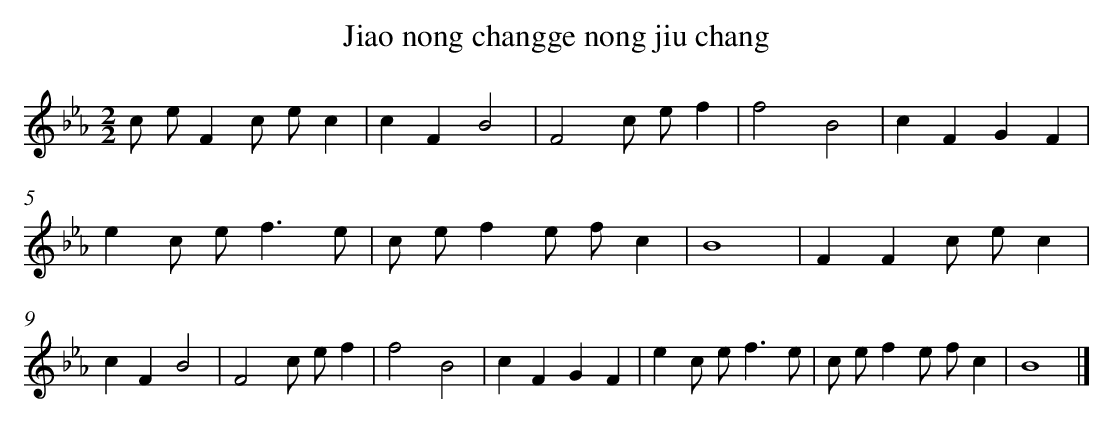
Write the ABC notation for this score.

X:1
T: Jiao nong changge nong jiu chang
L: 1/4
M: 2/2
K: Eb
c/ e/Fc/ e/c [I:setbarnb 1]|
cFB2 |
F2c/ e/f |
f2B2 |
cFGF |
ec/ e<fe/ |
c/ e/fe/ f/c |
B4 |
FFc/ e/c |
cFB2 |
F2c/ e/f |
f2B2 |
cFGF |
ec/ e<fe/ |
c/ e/fe/ f/c |
B4 |]
